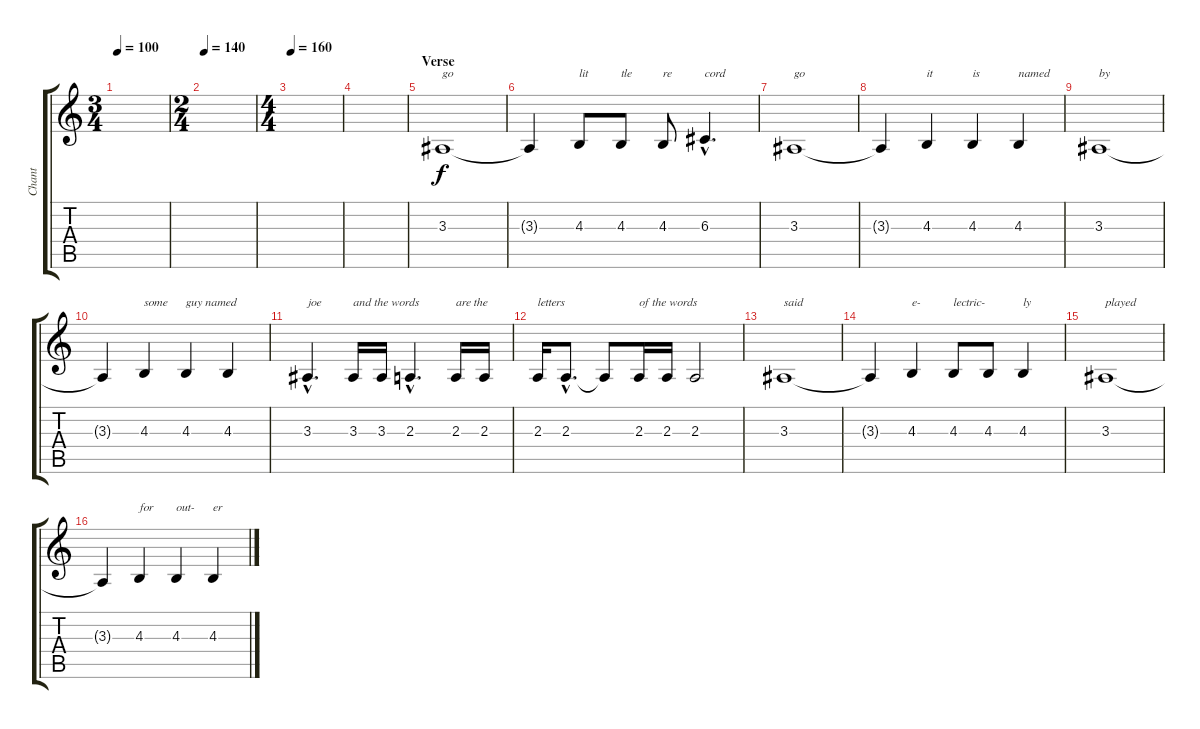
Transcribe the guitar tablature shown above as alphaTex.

\track ("Chant" "Chant") {instrument choiraahs}
\staff {score tabs}
\tuning (E4 B3 G3 D3 A2 E2) {hide}
\ts (3 4)
\tempo 100
\clef g2
\ks c
|
\ts (2 4)
\tempo 140
|
\ts (4 4)
\tempo 160
|
|
\section ("" "Verse")
3.3.1{txt "go"} |
3.3{t}.4 4.3.8{txt "lit"} 4.3.8{txt "tle"} 4.3.8{txt "re"} 6.3{hac}.4{d txt "cord"} |
3.3.1{txt "go"} |
3.3{t}.4 4.3.4{txt "it"} 4.3.4{txt "is"} 4.3.4{txt "named"} |
3.3.1{txt "by"} |
3.3{t}.4 4.3.4{txt "some"} 4.3.4{txt "guy named"} 4.3.4 |
3.3{hac}.4{d txt "joe"} 3.3.16{txt "and the words"} 3.3.16 2.3{hac}.4{d} 2.3.16{txt "are the"} 2.3.16 |
2.3.16{txt "letters"} 2.3{hac}.8{d} 2.3{t}.8 2.3.16{txt "of the words"} 2.3.16 2.3.2 |
3.3.1{txt "said"} |
3.3{t}.4 4.3.4{txt "e-"} 4.3.8{txt "lectric-"} 4.3.8 4.3.4{txt "ly"} |
3.3.1{txt "played"} |
3.3{t}.4 4.3.4{txt "for"} 4.3.4{txt "out-"} 4.3.4{txt "er"}
